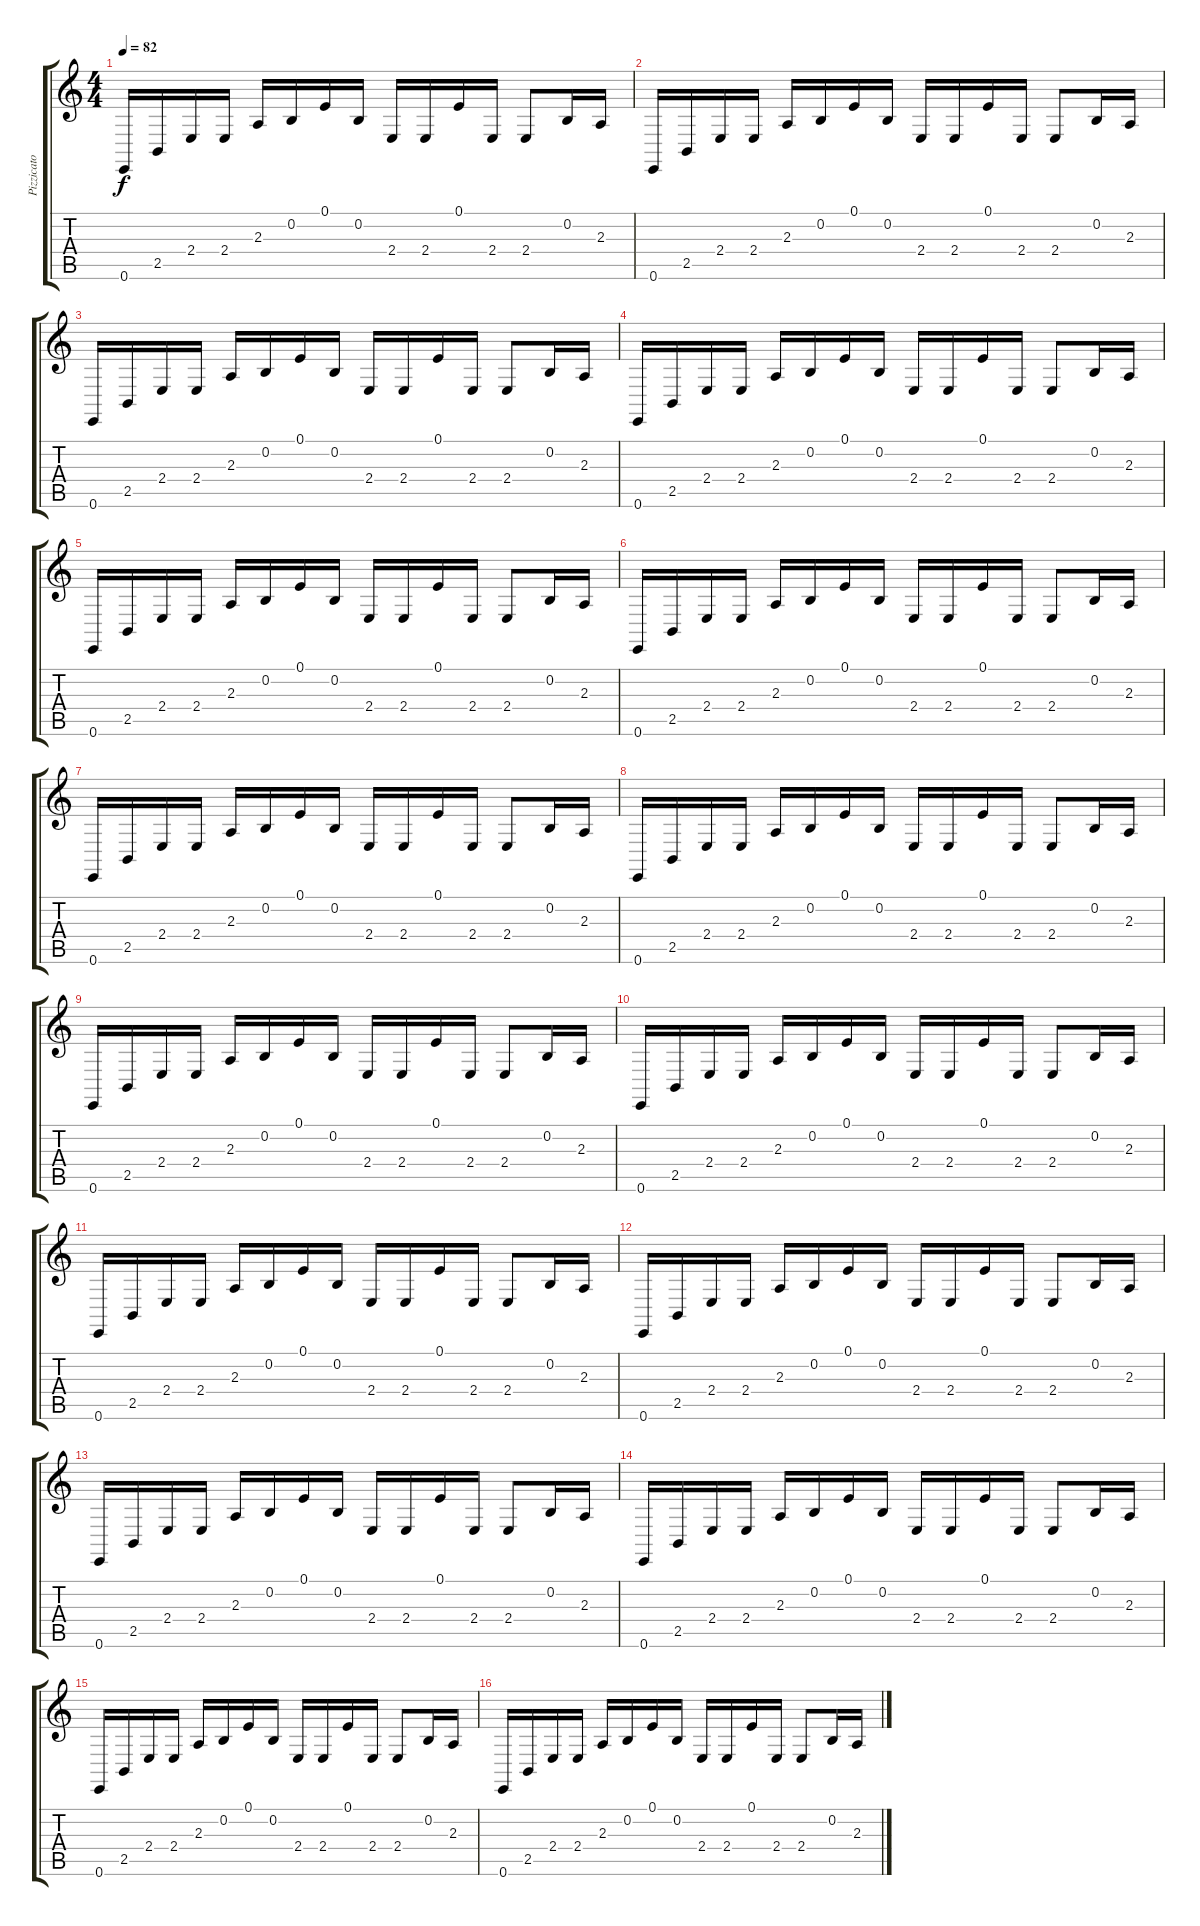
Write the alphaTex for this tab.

\track ("Pizzicato" "Pizzicato") {instrument pizzicatostrings}
\staff {score tabs}
\tuning (E4 B3 G3 D3 A2 E2) {hide}
\ts (4 4)
\tempo 82
\clef g2
\ks c
0.6.16{dy f} 2.5.16 2.4.16 2.4.16 2.3.16 0.2.16 0.1.16 0.2.16 2.4.16 2.4.16 0.1.16 2.4.16 2.4.8 0.2.16 2.3.16 |
0.6.16 2.5.16 2.4.16 2.4.16 2.3.16 0.2.16 0.1.16 0.2.16 2.4.16 2.4.16 0.1.16 2.4.16 2.4.8 0.2.16 2.3.16 |
0.6.16 2.5.16 2.4.16 2.4.16 2.3.16 0.2.16 0.1.16 0.2.16 2.4.16 2.4.16 0.1.16 2.4.16 2.4.8 0.2.16 2.3.16 |
0.6.16 2.5.16 2.4.16 2.4.16 2.3.16 0.2.16 0.1.16 0.2.16 2.4.16 2.4.16 0.1.16 2.4.16 2.4.8 0.2.16 2.3.16 |
0.6.16 2.5.16 2.4.16 2.4.16 2.3.16 0.2.16 0.1.16 0.2.16 2.4.16 2.4.16 0.1.16 2.4.16 2.4.8 0.2.16 2.3.16 |
0.6.16 2.5.16 2.4.16 2.4.16 2.3.16 0.2.16 0.1.16 0.2.16 2.4.16 2.4.16 0.1.16 2.4.16 2.4.8 0.2.16 2.3.16 |
0.6.16 2.5.16 2.4.16 2.4.16 2.3.16 0.2.16 0.1.16 0.2.16 2.4.16 2.4.16 0.1.16 2.4.16 2.4.8 0.2.16 2.3.16 |
0.6.16 2.5.16 2.4.16 2.4.16 2.3.16 0.2.16 0.1.16 0.2.16 2.4.16 2.4.16 0.1.16 2.4.16 2.4.8 0.2.16 2.3.16 |
0.6.16 2.5.16 2.4.16 2.4.16 2.3.16 0.2.16 0.1.16 0.2.16 2.4.16 2.4.16 0.1.16 2.4.16 2.4.8 0.2.16 2.3.16 |
0.6.16 2.5.16 2.4.16 2.4.16 2.3.16 0.2.16 0.1.16 0.2.16 2.4.16 2.4.16 0.1.16 2.4.16 2.4.8 0.2.16 2.3.16 |
0.6.16 2.5.16 2.4.16 2.4.16 2.3.16 0.2.16 0.1.16 0.2.16 2.4.16 2.4.16 0.1.16 2.4.16 2.4.8 0.2.16 2.3.16 |
0.6.16 2.5.16 2.4.16 2.4.16 2.3.16 0.2.16 0.1.16 0.2.16 2.4.16 2.4.16 0.1.16 2.4.16 2.4.8 0.2.16 2.3.16 |
0.6.16 2.5.16 2.4.16 2.4.16 2.3.16 0.2.16 0.1.16 0.2.16 2.4.16 2.4.16 0.1.16 2.4.16 2.4.8 0.2.16 2.3.16 |
0.6.16 2.5.16 2.4.16 2.4.16 2.3.16 0.2.16 0.1.16 0.2.16 2.4.16 2.4.16 0.1.16 2.4.16 2.4.8 0.2.16 2.3.16 |
0.6.16 2.5.16 2.4.16 2.4.16 2.3.16 0.2.16 0.1.16 0.2.16 2.4.16 2.4.16 0.1.16 2.4.16 2.4.8 0.2.16 2.3.16 |
0.6.16 2.5.16 2.4.16 2.4.16 2.3.16 0.2.16 0.1.16 0.2.16 2.4.16 2.4.16 0.1.16 2.4.16 2.4.8 0.2.16 2.3.16
